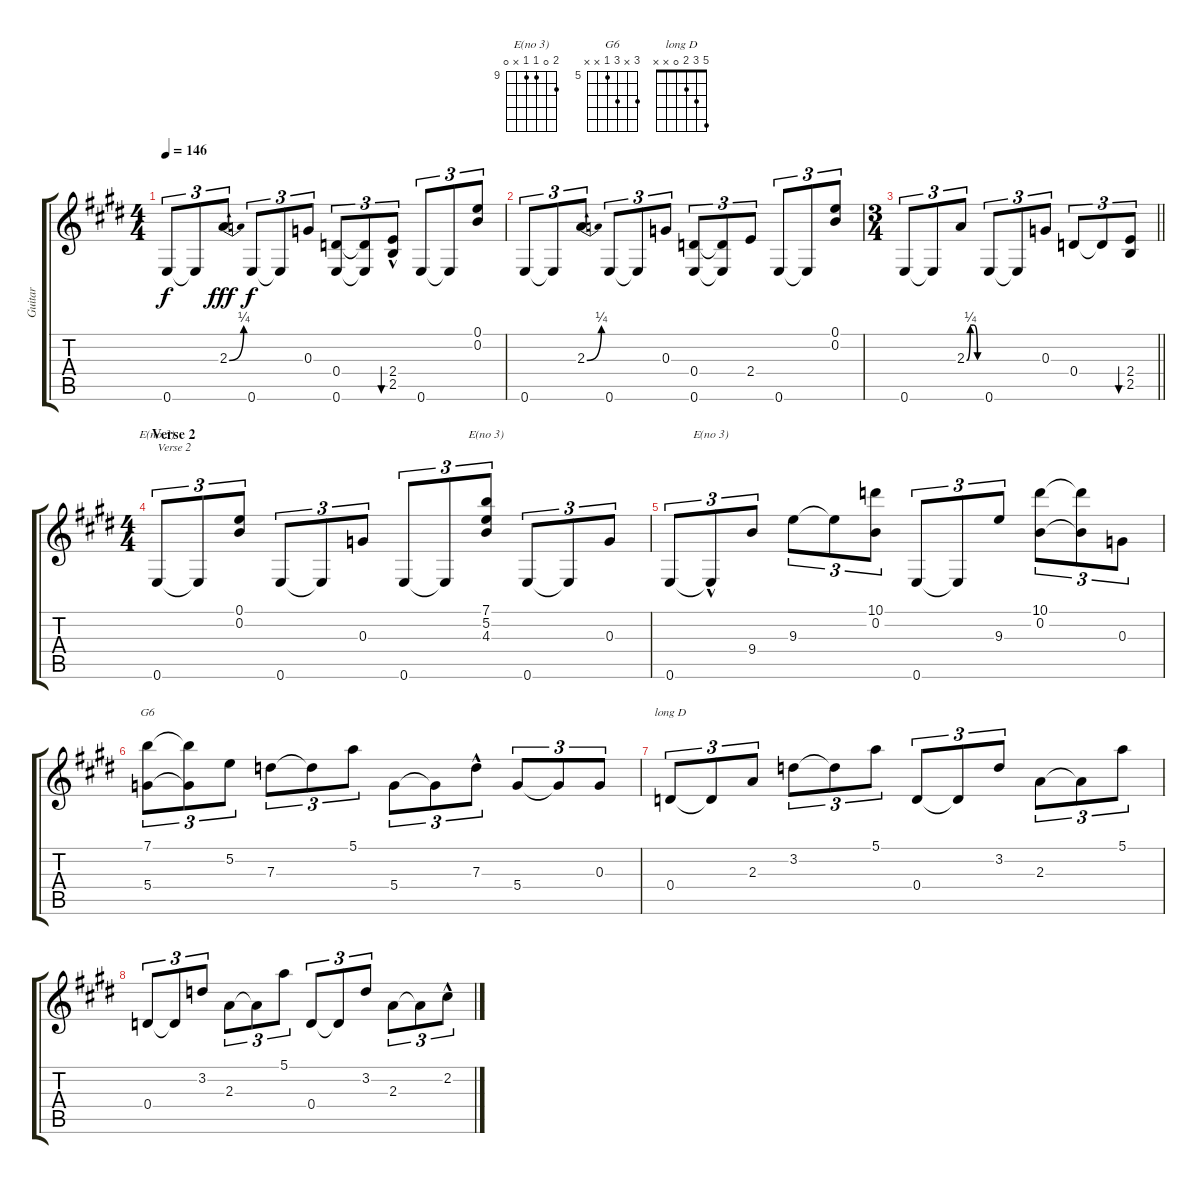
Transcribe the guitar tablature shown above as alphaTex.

\track ("Guitar" "Guitar") {instrument acousticguitarnylon}
\staff {score tabs}
\tuning (E4 B3 G3 D3 A2 E2) {hide}
\chord ("E(no 3)" 0 0 x 2 2 0)
\chord ("E(no 3)" 7 5 4 x x 0) {firstfret 4}
\chord ("E(no 3)" 10 0 9 9 x 0) {firstfret 9}
\chord ("G6" 7 x 7 5 x x) {firstfret 5 barre 5}
\chord ("long D" 5 3 2 0 x x) {barre 2}
\ts (4 4)
\tempo 146
\clef g2
\ks e
0.6.8{tu (3 2) dy f} 0.6{t}.8{tu (3 2)} 2.3{be (bend 0 0 60 1)}.8{tu (3 2) dy fff} 0.6.8{tu (3 2) dy f} 0.6{t}.8{tu (3 2)} 0.3.8{tu (3 2)} (0.4 0.6).8{tu (3 2)} (0.4{t} 0.6{t}).8{tu (3 2)} (2.4{hac} 2.5{hac}).8{tu (3 2) bu 60} 0.6.8{tu (3 2)} 0.6{t}.8{tu (3 2)} (0.1 0.2).8{tu (3 2)} |
0.6.8{tu (3 2)} 0.6{t}.8{tu (3 2)} 2.3{be (bend 0 0 60 1)}.8{tu (3 2)} 0.6.8{tu (3 2)} 0.6{t}.8{tu (3 2)} 0.3.8{tu (3 2)} (0.4 0.6).8{tu (3 2)} (0.4{t} 0.6{t}).8{tu (3 2)} 2.4.8{tu (3 2)} 0.6.8{tu (3 2)} 0.6{t}.8{tu (3 2)} (0.1 0.2).8{tu (3 2)} |
\ts (3 4)
\barLineRight lightlight
0.6.8{tu (3 2)} 0.6{t}.8{tu (3 2)} 2.3{be (custom 0 0 15 1 30 1 45 0 60 0)}.8{tu (3 2)} 0.6.8{tu (3 2)} 0.6{t}.8{tu (3 2)} 0.3.8{tu (3 2)} 0.4.8{tu (3 2)} 0.4{t}.8{tu (3 2)} (2.4 2.5).8{tu (3 2) bu 120} |
\ts (4 4)
\section ("" "Verse 2")
0.6.8{tu (3 2) ch "E(no 3)" txt "Verse 2"} 0.6{t}.8{tu (3 2)} (0.1 0.2).8{tu (3 2)} 0.6.8{tu (3 2)} 0.6{t}.8{tu (3 2)} 0.3.8{tu (3 2)} 0.6.8{tu (3 2)} 0.6{t}.8{tu (3 2)} (7.1 5.2 4.3).8{tu (3 2) ch "E(no 3)"} 0.6.8{tu (3 2)} 0.6{t}.8{tu (3 2)} 0.3.8{tu (3 2)} |
0.6.8{tu (3 2)} 0.6{hac t}.8{tu (3 2) ch "E(no 3)"} 9.4.8{tu (3 2)} 9.3.8{tu (3 2)} 9.3{t}.8{tu (3 2)} (10.1 0.2).8{tu (3 2)} 0.6.8{tu (3 2)} 0.6{t}.8{tu (3 2)} 9.3.8{tu (3 2)} (10.1 0.2).8{tu (3 2)} (10.1{t} 0.2{t}).8{tu (3 2)} 0.3.8{tu (3 2)} |
(7.1 5.4).8{tu (3 2) ch "G6"} (7.1{t} 5.4{t}).8{tu (3 2)} 5.2.8{tu (3 2)} 7.3.8{tu (3 2)} 7.3{t}.8{tu (3 2)} 5.1.8{tu (3 2)} 5.4.8{tu (3 2)} 5.4{t}.8{tu (3 2)} 7.3{hac}.8{tu (3 2)} 5.4.8{tu (3 2)} 5.4{t}.8{tu (3 2)} 0.3.8{tu (3 2)} |
0.4.8{tu (3 2) ch "long D"} 0.4{t}.8{tu (3 2)} 2.3.8{tu (3 2)} 3.2.8{tu (3 2)} 3.2{t}.8{tu (3 2)} 5.1.8{tu (3 2)} 0.4.8{tu (3 2)} 0.4{t}.8{tu (3 2)} 3.2.8{tu (3 2)} 2.3.8{tu (3 2)} 2.3{t}.8{tu (3 2)} 5.1.8{tu (3 2)} |
0.4.8{tu (3 2)} 0.4{t}.8{tu (3 2)} 3.2.8{tu (3 2)} 2.3.8{tu (3 2)} 2.3{t}.8{tu (3 2)} 5.1.8{tu (3 2)} 0.4.8{tu (3 2)} 0.4{t}.8{tu (3 2)} 3.2.8{tu (3 2)} 2.3.8{tu (3 2)} 2.3{t}.8{tu (3 2)} 2.2{hac}.8{tu (3 2)}
